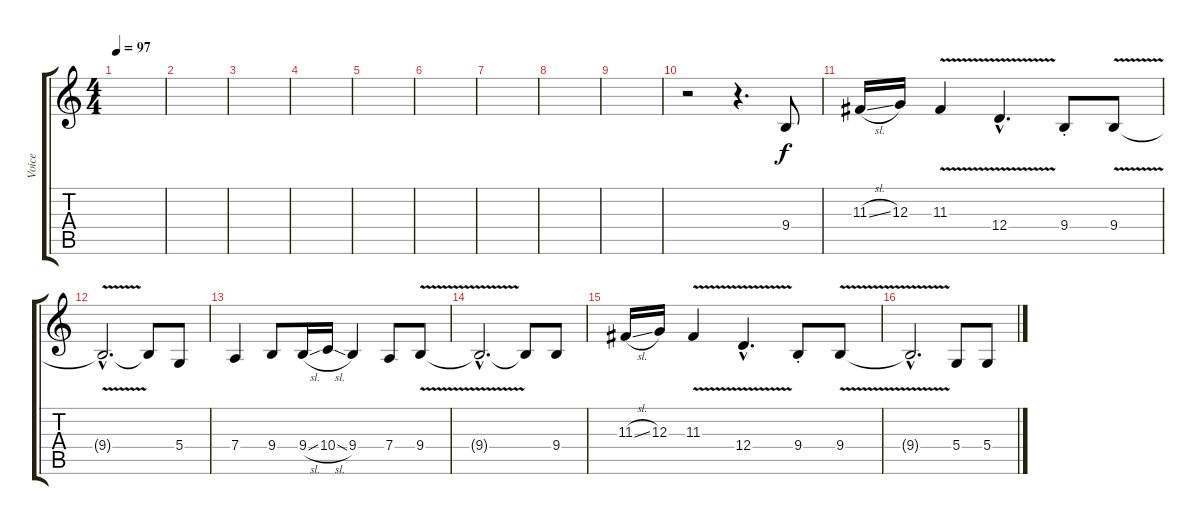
\track ("Voice" "Voice") {instrument cello}
\staff {score tabs}
\tuning (E4 B3 G3 D3 A2 E2) {hide}
\ts (4 4)
\tempo 97
\clef g2
\ks c
|
|
|
|
|
|
|
|
|
r.2 r.4{d} 9.4.8 |
11.3{sl}.16 12.3.16 11.3{v}.4 12.4{v hac}.4{d} 9.4{st}.8 9.4{v}.8 |
9.4{hac t}.2{d} 9.4{t}.8 5.4.8 |
7.4.4 9.4.8 9.4{sl}.16 10.4{sl}.16 9.4.4 7.4.8 9.4{v}.8 |
9.4{hac t}.2{d} 9.4{t}.8 9.4.8 |
11.3{sl}.16 12.3.16 11.3{v}.4 12.4{v hac}.4{d} 9.4{st}.8 9.4{v}.8 |
9.4{hac t}.2{d} 5.4.8 5.4.8
